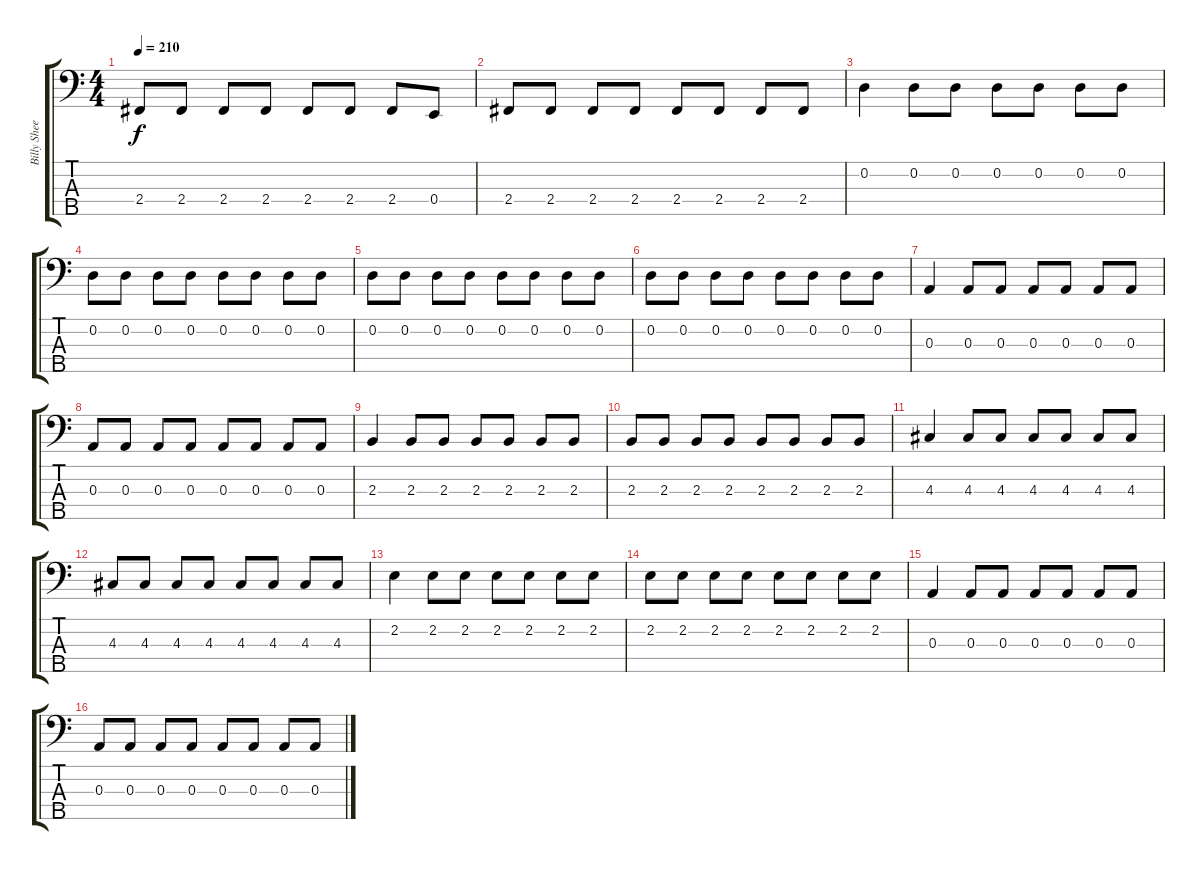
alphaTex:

\track ("Billy Sheehan" "Billy Shee") {instrument electricbassfinger}
\staff {score tabs}
\tuning (G2 D2 A1 E1 B0) {hide}
\ts (4 4)
\tempo 210
\clef f4
\ks c
2.4.8{dy f} 2.4.8 2.4.8 2.4.8 2.4.8 2.4.8 2.4.8 0.4.8 |
2.4.8 2.4.8 2.4.8 2.4.8 2.4.8 2.4.8 2.4.8 2.4.8 |
0.2.4 0.2.8 0.2.8 0.2.8 0.2.8 0.2.8 0.2.8 |
0.2.8 0.2.8 0.2.8 0.2.8 0.2.8 0.2.8 0.2.8 0.2.8 |
0.2.8 0.2.8 0.2.8 0.2.8 0.2.8 0.2.8 0.2.8 0.2.8 |
0.2.8 0.2.8 0.2.8 0.2.8 0.2.8 0.2.8 0.2.8 0.2.8 |
0.3.4 0.3.8 0.3.8 0.3.8 0.3.8 0.3.8 0.3.8 |
0.3.8 0.3.8 0.3.8 0.3.8 0.3.8 0.3.8 0.3.8 0.3.8 |
2.3.4 2.3.8 2.3.8 2.3.8 2.3.8 2.3.8 2.3.8 |
2.3.8 2.3.8 2.3.8 2.3.8 2.3.8 2.3.8 2.3.8 2.3.8 |
4.3.4 4.3.8 4.3.8 4.3.8 4.3.8 4.3.8 4.3.8 |
4.3.8 4.3.8 4.3.8 4.3.8 4.3.8 4.3.8 4.3.8 4.3.8 |
2.2.4 2.2.8 2.2.8 2.2.8 2.2.8 2.2.8 2.2.8 |
2.2.8 2.2.8 2.2.8 2.2.8 2.2.8 2.2.8 2.2.8 2.2.8 |
0.3.4 0.3.8 0.3.8 0.3.8 0.3.8 0.3.8 0.3.8 |
0.3.8 0.3.8 0.3.8 0.3.8 0.3.8 0.3.8 0.3.8 0.3.8
